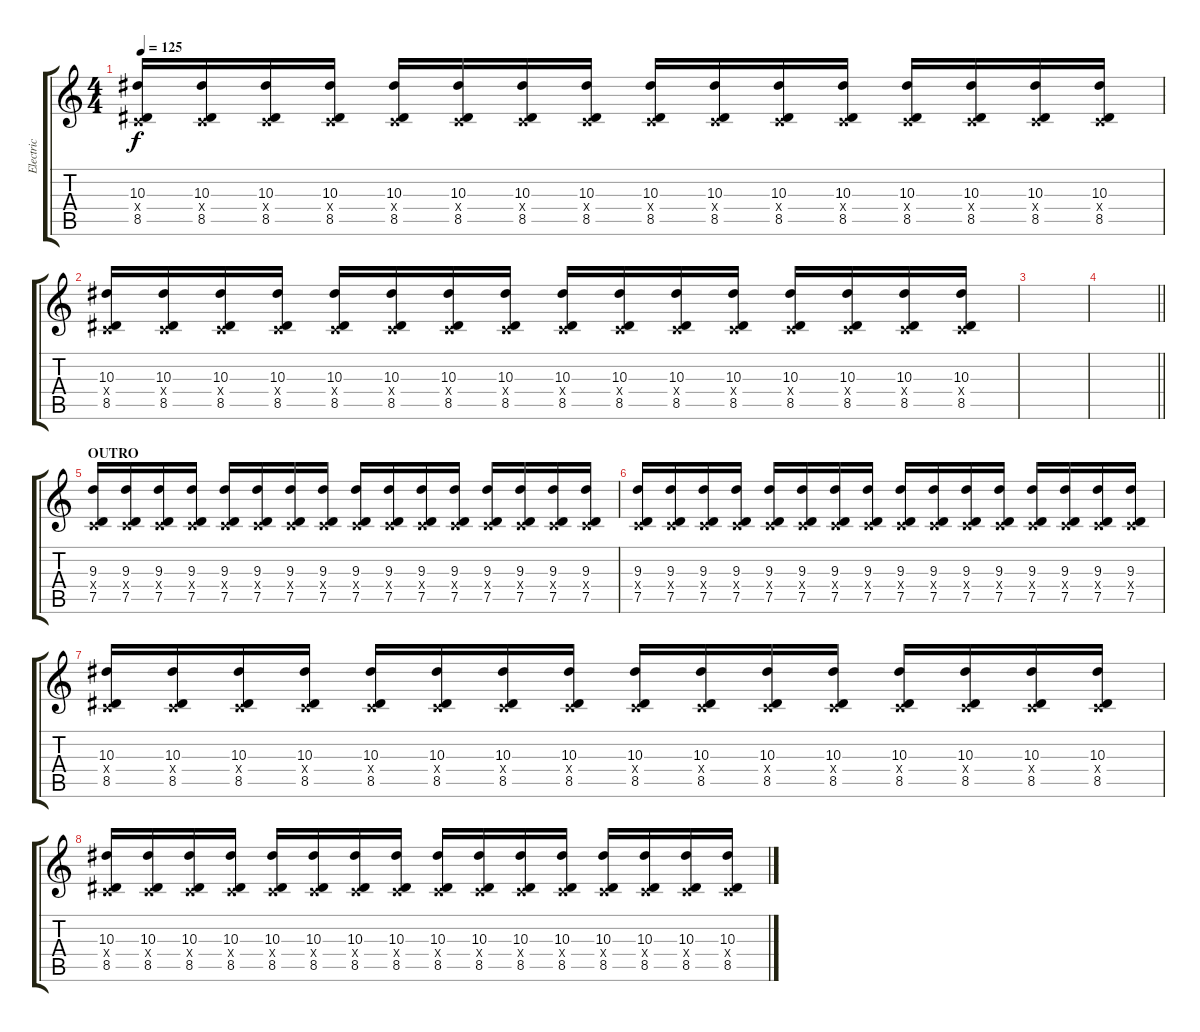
\track ("Electric" "Electric") {instrument distortionguitar}
\staff {score tabs}
\tuning (D4 A3 F3 C3 G2 C2) {hide}
\ts (4 4)
\tempo 125
\clef g2
\ks c
(10.3 0.4{x} 8.5).16{dy f} (10.3 0.4{x} 8.5).16 (10.3 0.4{x} 8.5).16 (10.3 0.4{x} 8.5).16 (10.3 0.4{x} 8.5).16 (10.3 0.4{x} 8.5).16 (10.3 0.4{x} 8.5).16 (10.3 0.4{x} 8.5).16 (10.3 0.4{x} 8.5).16 (10.3 0.4{x} 8.5).16 (10.3 0.4{x} 8.5).16 (10.3 0.4{x} 8.5).16 (10.3 0.4{x} 8.5).16 (10.3 0.4{x} 8.5).16 (10.3 0.4{x} 8.5).16 (10.3 0.4{x} 8.5).16 |
(10.3 0.4{x} 8.5).16 (10.3 0.4{x} 8.5).16 (10.3 0.4{x} 8.5).16 (10.3 0.4{x} 8.5).16 (10.3 0.4{x} 8.5).16 (10.3 0.4{x} 8.5).16 (10.3 0.4{x} 8.5).16 (10.3 0.4{x} 8.5).16 (10.3 0.4{x} 8.5).16 (10.3 0.4{x} 8.5).16 (10.3 0.4{x} 8.5).16 (10.3 0.4{x} 8.5).16 (10.3 0.4{x} 8.5).16 (10.3 0.4{x} 8.5).16 (10.3 0.4{x} 8.5).16 (10.3 0.4{x} 8.5).16 |
|
\barLineRight lightlight
|
\section ("" "OUTRO")
(9.3 0.4{x} 7.5).16 (9.3 0.4{x} 7.5).16 (9.3 0.4{x} 7.5).16 (9.3 0.4{x} 7.5).16 (9.3 0.4{x} 7.5).16 (9.3 0.4{x} 7.5).16 (9.3 0.4{x} 7.5).16 (9.3 0.4{x} 7.5).16 (9.3 0.4{x} 7.5).16 (9.3 0.4{x} 7.5).16 (9.3 0.4{x} 7.5).16 (9.3 0.4{x} 7.5).16 (9.3 0.4{x} 7.5).16 (9.3 0.4{x} 7.5).16 (9.3 0.4{x} 7.5).16 (9.3 0.4{x} 7.5).16 |
(9.3 0.4{x} 7.5).16 (9.3 0.4{x} 7.5).16 (9.3 0.4{x} 7.5).16 (9.3 0.4{x} 7.5).16 (9.3 0.4{x} 7.5).16 (9.3 0.4{x} 7.5).16 (9.3 0.4{x} 7.5).16 (9.3 0.4{x} 7.5).16 (9.3 0.4{x} 7.5).16 (9.3 0.4{x} 7.5).16 (9.3 0.4{x} 7.5).16 (9.3 0.4{x} 7.5).16 (9.3 0.4{x} 7.5).16 (9.3 0.4{x} 7.5).16 (9.3 0.4{x} 7.5).16 (9.3 0.4{x} 7.5).16 |
(10.3 0.4{x} 8.5).16 (10.3 0.4{x} 8.5).16 (10.3 0.4{x} 8.5).16 (10.3 0.4{x} 8.5).16 (10.3 0.4{x} 8.5).16 (10.3 0.4{x} 8.5).16 (10.3 0.4{x} 8.5).16 (10.3 0.4{x} 8.5).16 (10.3 0.4{x} 8.5).16 (10.3 0.4{x} 8.5).16 (10.3 0.4{x} 8.5).16 (10.3 0.4{x} 8.5).16 (10.3 0.4{x} 8.5).16 (10.3 0.4{x} 8.5).16 (10.3 0.4{x} 8.5).16 (10.3 0.4{x} 8.5).16 |
(10.3 0.4{x} 8.5).16 (10.3 0.4{x} 8.5).16 (10.3 0.4{x} 8.5).16 (10.3 0.4{x} 8.5).16 (10.3 0.4{x} 8.5).16 (10.3 0.4{x} 8.5).16 (10.3 0.4{x} 8.5).16 (10.3 0.4{x} 8.5).16 (10.3 0.4{x} 8.5).16 (10.3 0.4{x} 8.5).16 (10.3 0.4{x} 8.5).16 (10.3 0.4{x} 8.5).16 (10.3 0.4{x} 8.5).16 (10.3 0.4{x} 8.5).16 (10.3 0.4{x} 8.5).16 (10.3 0.4{x} 8.5).16
